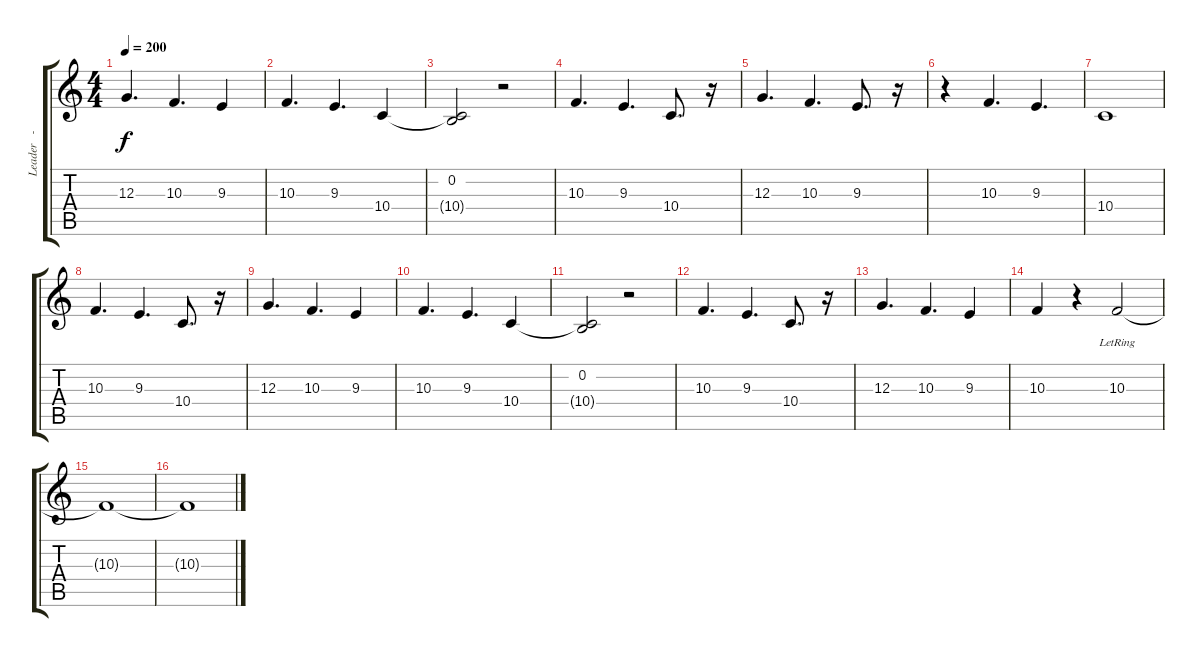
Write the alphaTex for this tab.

\track ("Leader   - Trombone" "Leader   -") {instrument trombone}
\staff {score tabs}
\tuning (E4 B3 G3 D3 A2 E2) {hide}
\ts (4 4)
\tempo 200
\clef g2
\ks c
12.3.4{d dy f} 10.3.4{d} 9.3.4 |
10.3.4{d} 9.3.4{d} 10.4.4 |
(0.2 10.4{t}).2 r.2 |
10.3.4{d} 9.3.4{d} 10.4.8{d} r.16 |
12.3.4{d} 10.3.4{d} 9.3.8{d} r.16 |
r.4 10.3.4{d} 9.3.4{d} |
10.4.1 |
10.3.4{d} 9.3.4{d} 10.4.8{d} r.16 |
12.3.4{d} 10.3.4{d} 9.3.4 |
10.3.4{d} 9.3.4{d} 10.4.4 |
(0.2 10.4{t}).2 r.2 |
10.3.4{d} 9.3.4{d} 10.4.8{d} r.16 |
12.3.4{d} 10.3.4{d} 9.3.4 |
10.3.4 r.4 10.3{lr}.2 |
10.3{t}.1 |
10.3{t}.1
